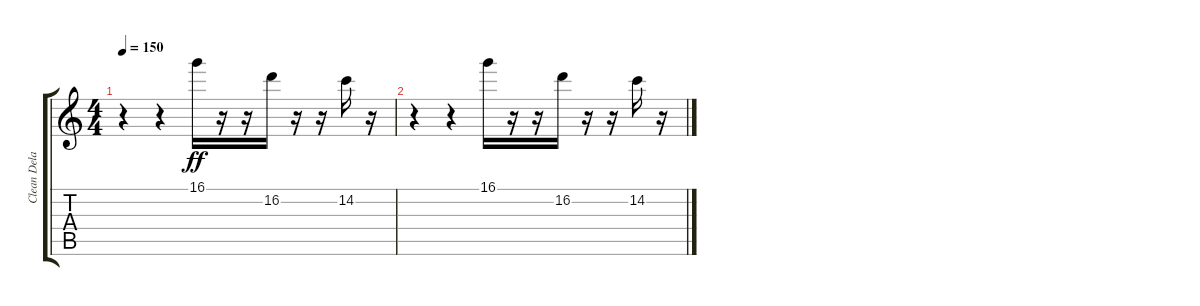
\track ("Clean Delay 2" "Clean Dela") {instrument electricguitarclean}
\staff {score tabs}
\tuning (Eb4 Bb3 F3 Db3 Ab2 Eb2) {hide}
\ts (4 4)
\tempo 150
\clef g2
\ks c
r.4{dy ff} r.4 16.1.16 r.16 r.16 16.2.16 r.16 r.16 14.2.16 r.16 |
r.4 r.4 16.1.16 r.16 r.16 16.2.16 r.16 r.16 14.2.16 r.16
